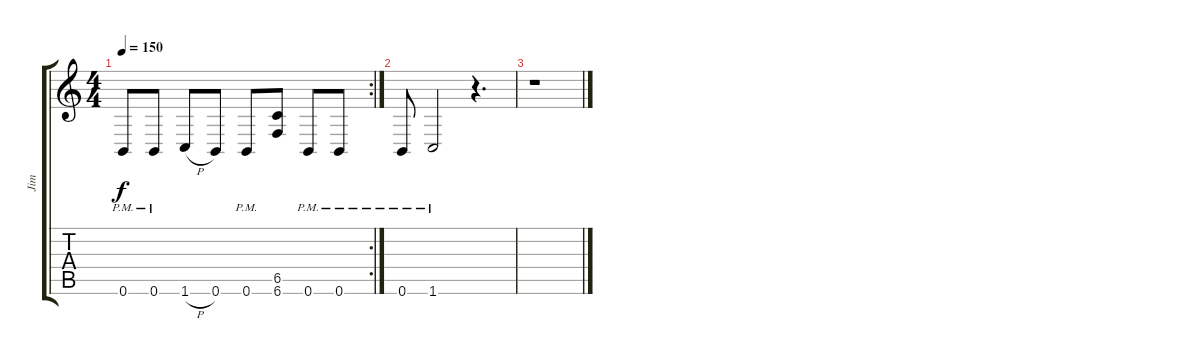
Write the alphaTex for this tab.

\track ("Jim" "Jim") {instrument distortionguitar}
\staff {score tabs}
\tuning (Db4 Ab3 E3 B2 Gb2 B1) {hide}
\rc 2
\ts (4 4)
\tempo 150
\clef g2
\ks c
0.6{pm}.8{dy f} 0.6{pm}.8 1.6{h}.8 0.6.8 0.6{pm}.8 (6.5 6.6).8 0.6{pm}.8 0.6{pm}.8 |
0.6{pm}.8 1.6{pm}.2 r.4{d} |
r.1
